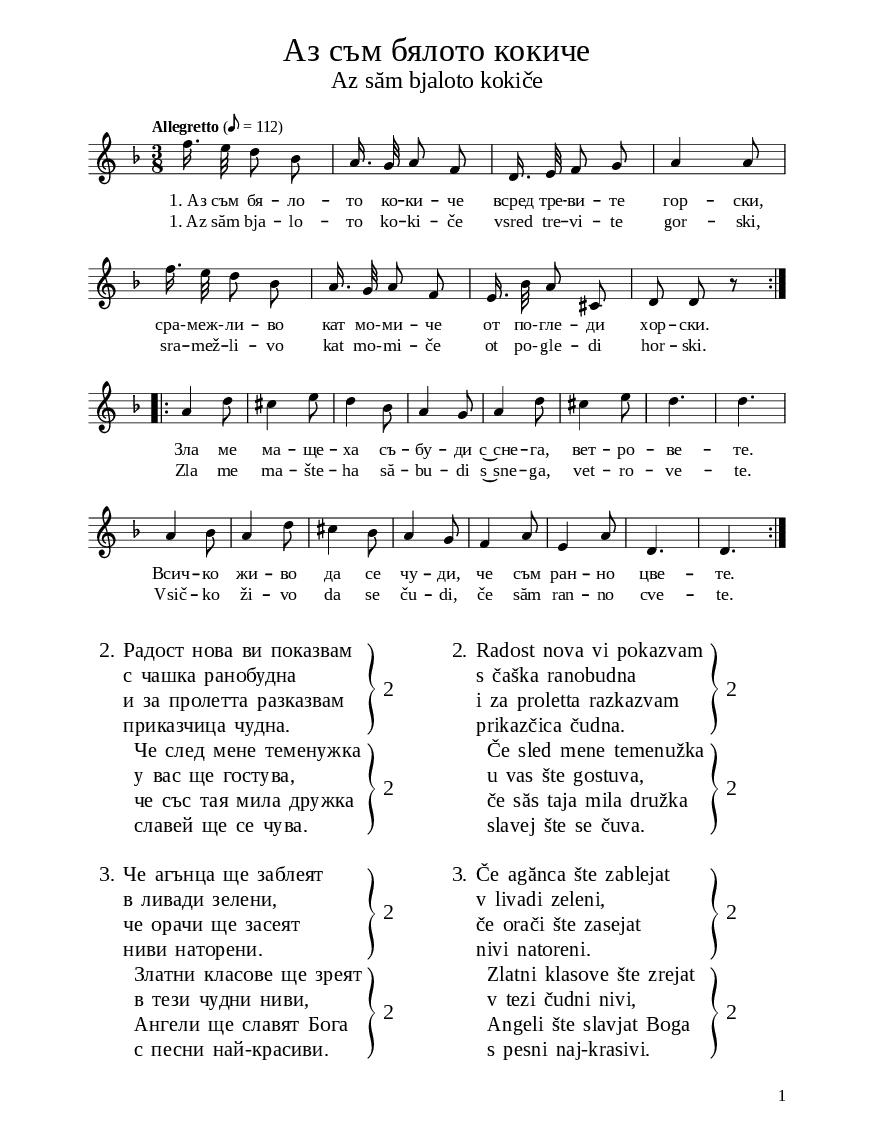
  \version "2.24.1"

% include paper part and global functions
\include "include/globals.ily"

"rightBraces047" = \markup {
  \column {
    % repeat braces
    \translate #'(0 . -3.1 )
    \right-brace #44

    \translate #'(0 . -5.2 )
    \right-brace #44

    \translate #'(0 . -7.6 )
    \right-brace #44

    \translate #'(0 . -5.2 )
    \right-brace #44

  }
  \column {
    % repeat numbers
    \translate #'(0 . -3.7 )
    2

    \translate #'(0 . -9.3 )
    2

    \translate #'(0 . -11.9 )
    2

    \translate #'(0 . -9.7 )
    2
  }
}

\bookpart {
  \label #'ref047
  \tocItem \markup "Аз съм бялото кокиче –  Az săm bjaloto kokiče"
  \include "include/bookpart-paper.ily"
  \score {
    \include "include/score-layout.ily"


    \new Voice \absolute  {
      \clef treble
      \key d \minor
      \time 3/8
      \tempoFunc "Allegretto" 8 "112"
      \autoBeamOff

      f''16. e''32 d''8 bes' | a'16. g'32 a'8 f' | d'16. e'32 f'8 g' | a'4 a'8 \break |
      f''16. e''32 d''8 bes' | a'16. g'32 a'8 f' | e'16. bes'32 a'8 cis' | d'8 d' r | \bar ":|." \break
      \repeat volta 2 {
        \bar ":|.|:"
        a'4 d''8 | cis''4 e''8 | d''4 bes'8 | a'4 g'8 | a'4 d''8 | cis''4 e''8 | d''4. |  d''4. \break | % 17
        a'4 bes'8 | a'4 d''8 | cis''4 bes'8 |  a'4 g'8 | f'4 a'8 | e'4 a'8 |  d'4. | d'4.
      } \break |
    }

    \addlyrics {
      "1. Аз" съм бя -- ло -- то ко -- ки -- че
      всред тре -- ви -- те гор -- ски,
      "сра-" -- "меж-" -- ли -- во кат "мо-" -- ми -- че
      от "по-" -- гле -- ди хор -- ски. Зла ме ма -- ще -- ха съ -- бу -- ди
      с~сне -- га, вет -- ро -- ве -- те.
      Всич -- ко жи -- во да се чу -- ди,
      че съм ран -- но цве -- те.}
  \addlyrics {
      "1. Az" săm bja -- lo -- то ko -- ki -- če
      vsred tre -- vi -- te gor -- ski,
      sra -- mež -- li -- vo kat "mo-" -- mi -- če
      ot "po-" -- gle -- di hor -- ski. Zla me ma -- šte -- ha să -- bu -- di
      s~sne -- ga, vet -- ro -- ve -- te.
      Vsič -- ko ži -- vo da se ču -- di,
      če săm ran -- no cve -- te.}
        \header {
          title = \titleFunc "Аз съм бялото кокиче" "Az săm bjaloto kokiče"
        }

        \midi{}

      } % score

      \markup \fontsize #bgCoupletFontSize {
        \hspace #1
        \override #`(baseline-skip . ,bgCoupletBaselineSkip)
        \column {
          \line {    2. Радост нова ви показвам }
          \line {   "   " с чашка ранобудна }
          \line {   "   " и за пролетта разказвам }
          \line {   "   " приказчица чудна. }

          \line {  "     " Че след мене теменужка  }
          \line {   "     " у вас ще гостува, }
          \line {   "     " че със тая мила дружка }
          \line {   "     " славей ще се чува. }

          \line { " " }
          \line { 3. Че агънца ще заблеят  }
          \line {   "   " в ливади зелени, }
          \line {   "   " че орачи ще засеят }
          \line {   "   " ниви наторени. }

          \line { "     " Златни класове ще зреят  }
          \line {   "     " в тези чудни ниви, }
          \line {   "     " Ангели ще славят Бога }
          \line {   "     " с песни най-красиви. }
        }  \"rightBraces047"

        \hspace #5
        \override #`(baseline-skip . ,bgCoupletBaselineSkip)
       \column {
          \line {    2. Radost nova vi pokazvam }
          \line {   "   " s čaška ranobudna }
          \line {   "   " i za proletta razkazvam }
          \line {   "   " prikazčica čudna. }

          \line {  "     " Če sled mene temenužka  }
          \line {   "     " u vas šte gostuva, }
          \line {   "     " če săs taja mila družka }
          \line {   "     " slavej šte se čuva. }

          \line { " " }
          \line { 3. Če agănca šte zablejat  }
          \line {   "   " v livadi zeleni, }
          \line {   "   " če orači šte zasejat }
          \line {   "   " nivi natoreni. }

          \line { "     " Zlatni klasove šte zrejat  }
          \line {   "     " v tezi čudni nivi, }
          \line {   "     " Angeli šte slavjat Boga }
          \line {   "     " s pesni naj-krasivi. }
        }   \"rightBraces047" %column
      }  % markup

      \pageBreak

      % include foreign translation(s) of the song
      \version "2.22.0"

\markup \fill-line { \fontsize #6 "Ich bin das weiße Schneeglöckchen" }
\markup \null
\markup \null
\markup \fontsize #+2.5 {
  \hspace #14
  \override #'(baseline-skip . 2)
  \column {
    \line { "   " }

    \line {1. Ich bin das weiße Schneeglöckchen}

    \line { "   "inmitten der Gräsern des Waldes,}

    \line { "   "schüchtern wie ein junges Mädchen }

    \line { "   "unter den Blicken der Menschen. }

    \line { "     "Die böse Stiefmutter hat mich geweckt, }

    \line { "     "mit dem Schnee und mit dem Wind. }

    \line { "     "Alles Lebendige wundert sich, }

    \line { "     "dass ich eine Frühblüher bin.}

    \line { "   " }

    \line { 2. Ich zeige euch eine neue Freude}

    \line { "   "mit einem früh erwachten Glöckchen,}

    \line { "   "und erzähle über den Frühling}

    \line { "   "ein wunderbares Märchen,}

    \line { "     "Dass nach mir das Veilchen}

    \line { "     "bei euch Gast sein wird, }

    \line { "     "und dass man mit dieser lieben Freundin}

    \line { "     "die Nachtigall hören wird.}
    \line { "   " }

    \line { 3. Dass Lämmer blöken werden}

    \line { "   "auf grünen Weiden, }

    \line { "   "die Bauer werden }

    \line { "   "die gedüngten Feldern säen.}

    \line { "     "Goldene Ähren werden reifen,}

    \line { "     "auf diesen wunderbaren Feldern.}

    \line { "     "Die Engel werden Gott loben }

    \line { "     "mit den allerschönsten Liedern.}
  }
}


    } % bookpart
